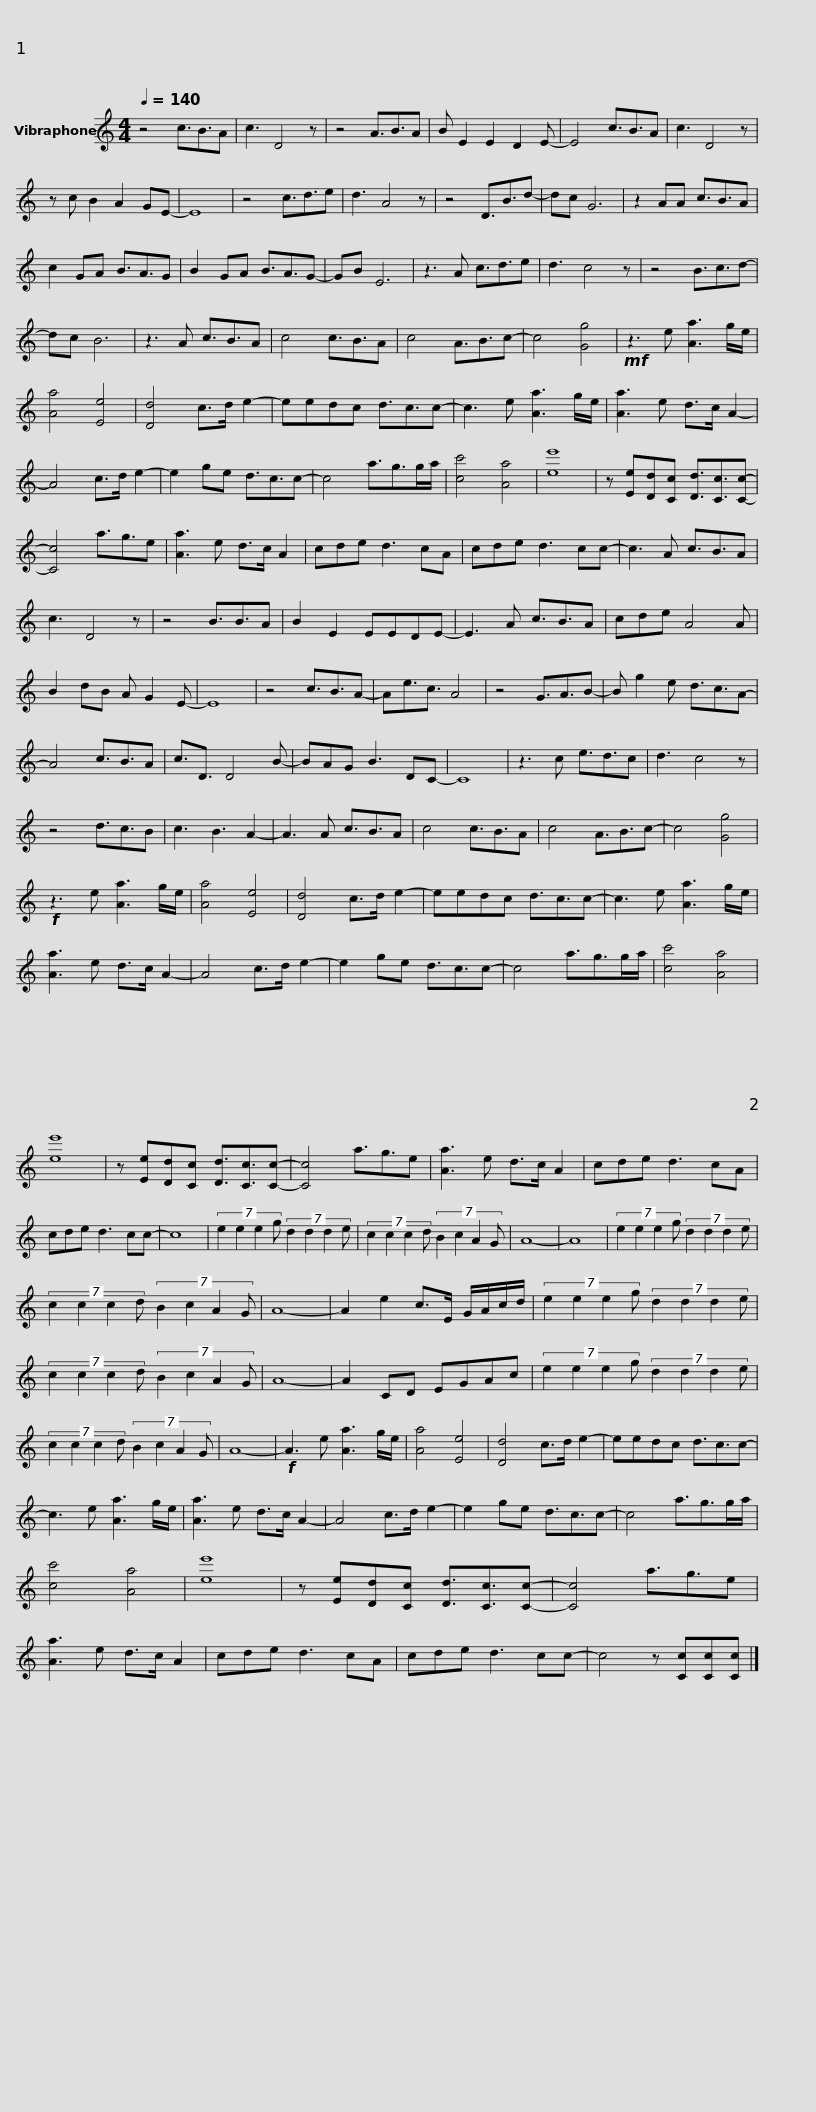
X:1
L:1/8
Q:1/4=140
M:4/4
I:linebreak $
K:C
V:1 treble
V:1
 z4 c3/2B3/2A | c3 D4 z | z4 A3/2B3/2A | B E2 E2 D2 E- | E4 c3/2B3/2A | %5
 c3 D4 z | z c B2 A2 GE- | E8 | z4 c3/2d3/2e |$ d3 A4 z | %10
 z4 D3/2B3/2d- | dc G6 | z2 AA c3/2B3/2A | c2 GA B3/2A3/2G | B2 GA B3/2A3/2G- | %15
 GB E6 | z3 A c3/2d3/2e |$ d3 c4 z | z4 B3/2c3/2d- | dc B6 | %20
 z3 A c3/2B3/2A | c4 c3/2B3/2A | c4 A3/2B3/2c- | c4 [Gg]4 |!mf! z3 e [Aa]3 g/e/ | %25
 [Aa]4 [Ee]4 | [Dd]4 c>d e2- |$ eedc d3/2c3/2c- | c3 e [Aa]3 g/e/ | [Aa]3 e d>c A2- | %30
 A4 c>d e2- | e2 ge d3/2c3/2c- | c4 a3/2g>ga/ | [cc']4 [Aa]4 | [ee']8 |$ %35
 z [Ee][Dd][Cc] [Dd]3/2[Cc]3/2[Cc]- | [Cc]4 a3/2g3/2e | [Aa]3 e d>c A2 | cde d3 cA | cde d3 cc- | %40
 c3 A c3/2B3/2A | c3 D4 z |$ z4 B3/2B3/2A | B2 E2 EEDE- | E3 A c3/2B3/2A | %45
 cde A4 A | B2 dB A G2 E- | E8 | z4 c3/2B3/2A- | Ae3/2c3/2 A4 |$ %50
 z4 G3/2A3/2B- | B g2 e d3/2c3/2A- | A4 c3/2B3/2A | c3/2D3/2 D4 B- | BAG B3 DC- | %55
 C8 | z3 c e3/2d3/2c | d3 c4 z |$ z4 d3/2c3/2B | c3 B3 A2- | %60
 A3 A c3/2B3/2A | c4 c3/2B3/2A | c4 A3/2B3/2c- | c4 [Gg]4 |!f! z3 e [Aa]3 g/e/ | %65
 [Aa]4 [Ee]4 | [Dd]4 c>d e2- |$ eedc d3/2c3/2c- | c3 e [Aa]3 g/e/ | [Aa]3 e d>c A2- | %70
 A4 c>d e2- | e2 ge d3/2c3/2c- | c4 a3/2g>ga/ | [cc']4 [Aa]4 | [ee']8 |$ %75
 z [Ee][Dd][Cc] [Dd]3/2[Cc]3/2[Cc]- | [Cc]4 a3/2g3/2e | [Aa]3 e d>c A2 | cde d3 cA | cde d3 cc- | %80
 c8 | (7:4:4e2 e2 e2 g (7:4:4d2 d2 d2 e |$ (7:4:4c2 c2 c2 d (7:4:4B2 c2 A2 G | A8- | A8 | %85
 (7:4:4e2 e2 e2 g (7:4:4d2 d2 d2 e | (7:4:4c2 c2 c2 d (7:4:4B2 c2 A2 G | A8- | A2 e2 c>E G/A/c/d/ | (7:4:4e2 e2 e2 g (7:4:4d2 d2 d2 e |$ %90
 (7:4:4c2 c2 c2 d (7:4:4B2 c2 A2 G | A8- | A2 CD EGAc | (7:4:4e2 e2 e2 g (7:4:4d2 d2 d2 e | (7:4:4c2 c2 c2 d (7:4:4B2 c2 A2 G | %95
 A8- |!f! A3 e [Aa]3 g/e/ | [Aa]4 [Ee]4 |$ [Dd]4 c>d e2- | eedc d3/2c3/2c- | %100
 c3 e [Aa]3 g/e/ | [Aa]3 e d>c A2- | A4 c>d e2- | e2 ge d3/2c3/2c- | c4 a3/2g>ga/ | %105
 [cc']4 [Aa]4 |$ [ee']8 | z [Ee][Dd][Cc] [Dd]3/2[Cc]3/2[Cc]- | [Cc]4 a3/2g3/2e | [Aa]3 e d>c A2 | %110
 cde d3 cA | cde d3 cc- | c4 z [Cc][Cc][Cc] |] %113
